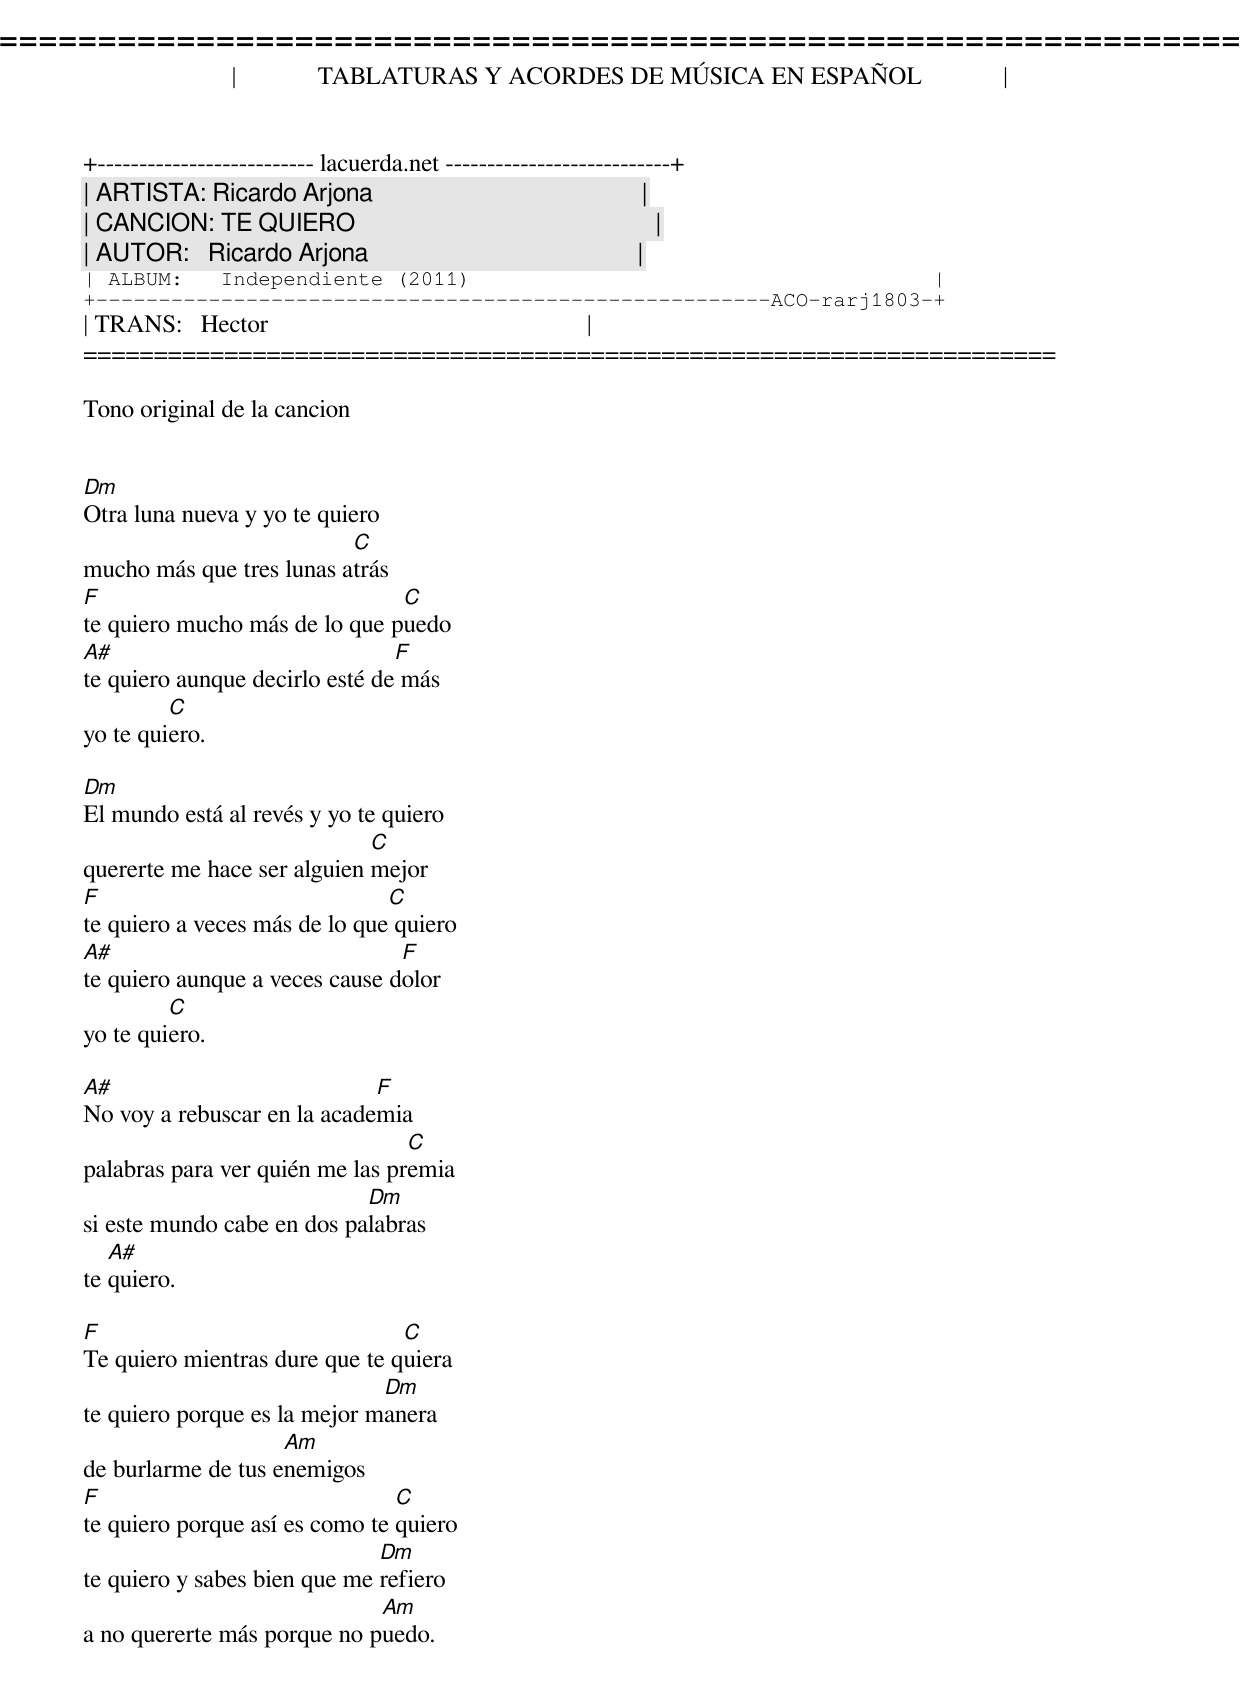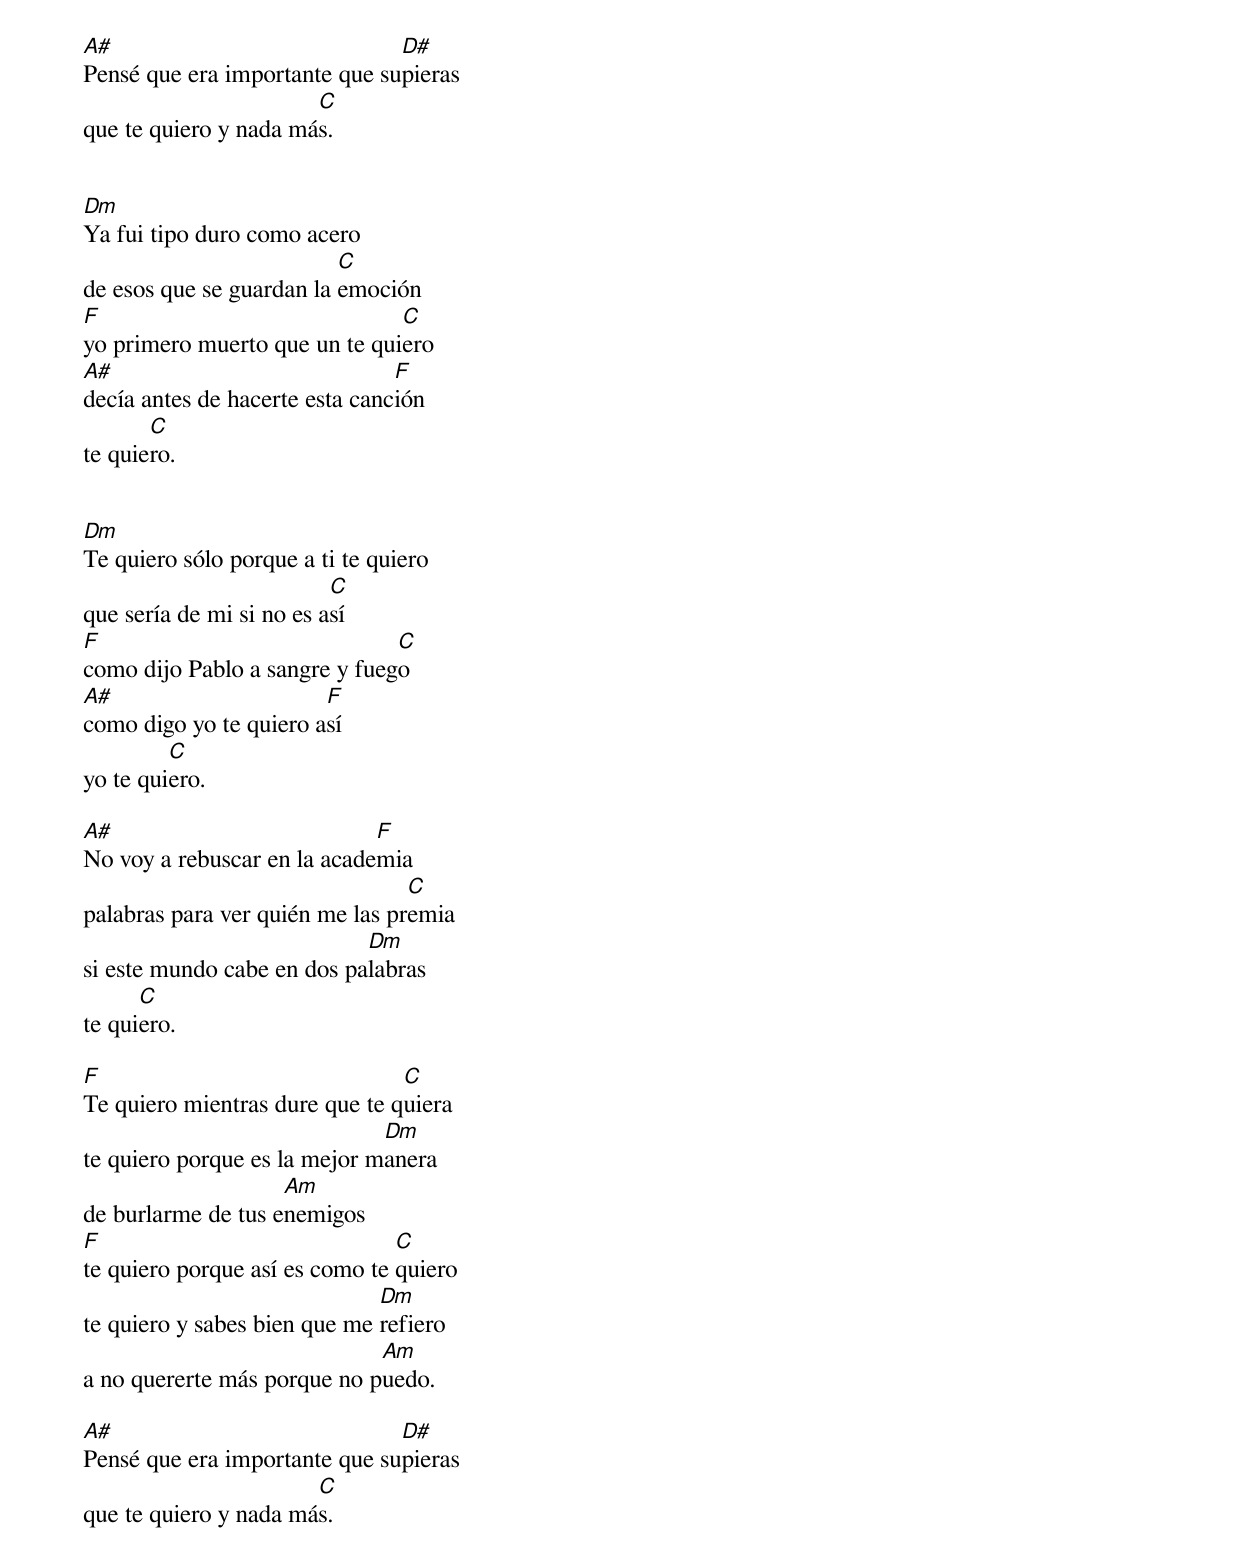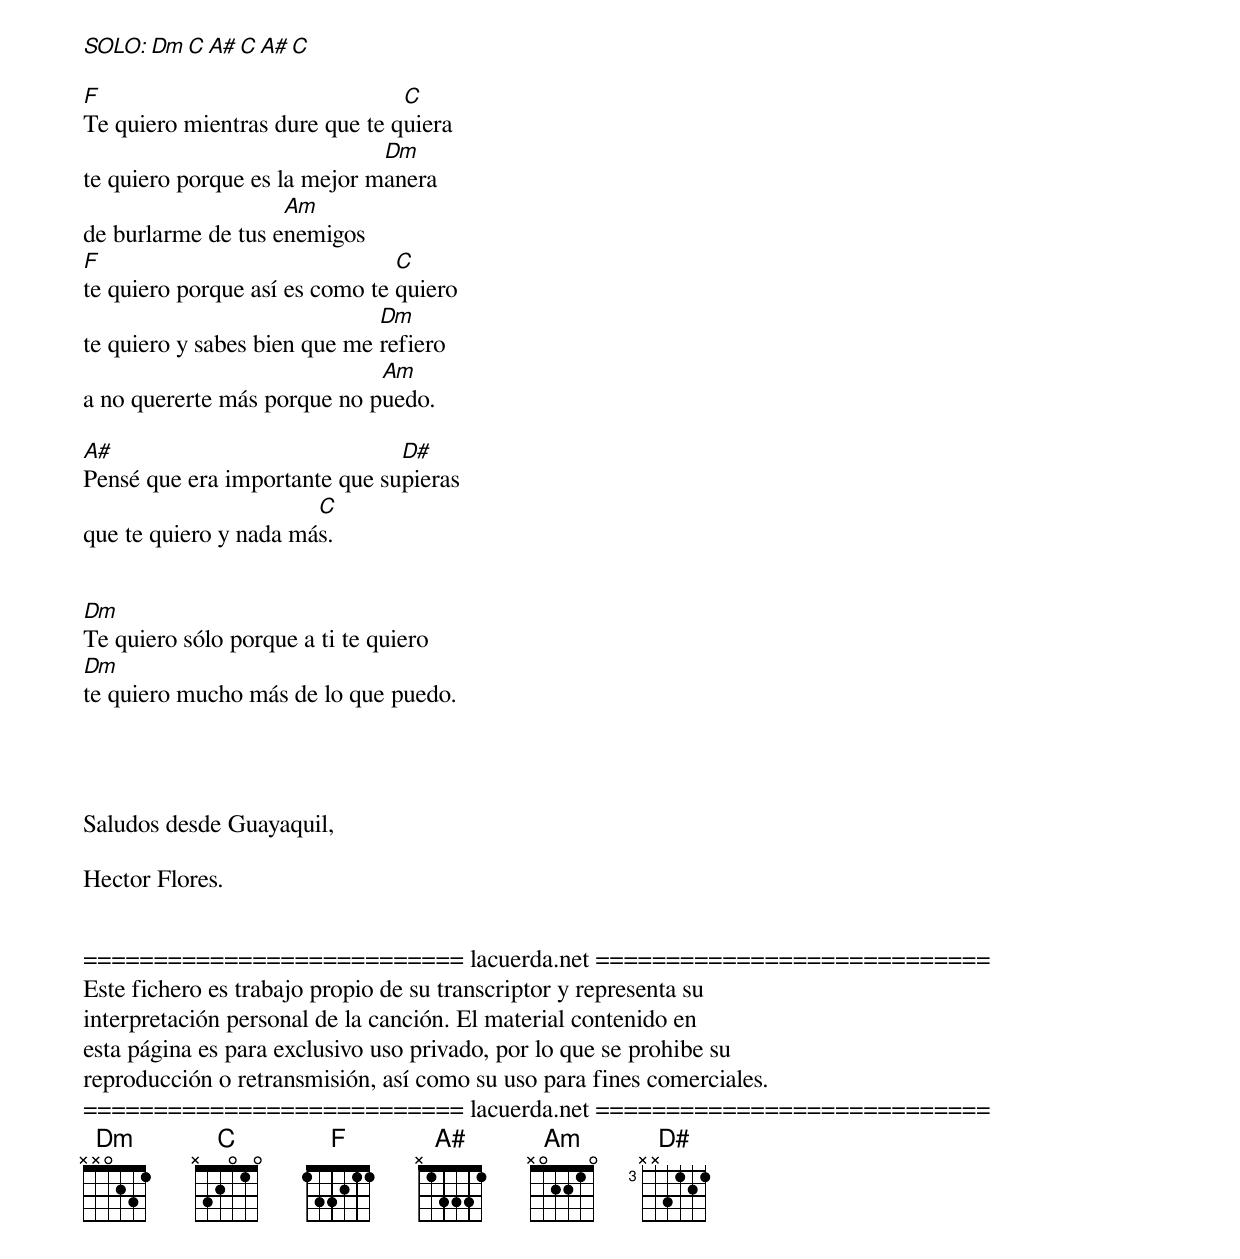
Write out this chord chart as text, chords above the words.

=====================================================================
|             TABLATURAS Y ACORDES DE MÚSICA EN ESPAÑOL             |
+-------------------------- lacuerda.net ---------------------------+
| ARTISTA: Ricardo Arjona                                           |
| CANCION: TE QUIERO                                                |
| AUTOR:   Ricardo Arjona                                           |
| ALBUM:   Independiente (2011)                                     |
+------------------------------------------------------ACO-rarj1803-+
| TRANS:   Hector                                                   |
=====================================================================

Tono original de la cancion


Dm
Otra luna nueva y yo te quiero
                          C
mucho más que tres lunas atrás
F                              C
te quiero mucho más de lo que puedo
A#                              F
te quiero aunque decirlo esté de más
         C
yo te quiero.

Dm
El mundo está al revés y yo te quiero
                             C
quererte me hace ser alguien mejor
F                              C
te quiero a veces más de lo que quiero
A#                              F
te quiero aunque a veces cause dolor
         C
yo te quiero.

A#                           F
No voy a rebuscar en la academia
                                 C
palabras para ver quién me las premia
                            Dm
si este mundo cabe en dos palabras
   A#
te quiero.

F                               C
Te quiero mientras dure que te quiera
                              Dm
te quiero porque es la mejor manera
                    Am
de burlarme de tus enemigos
F                               C
te quiero porque así es como te quiero
                              Dm
te quiero y sabes bien que me refiero
                             Am
a no quererte más porque no puedo.

A#                             D#
Pensé que era importante que supieras
                       C
que te quiero y nada más.


Dm
Ya fui tipo duro como acero
                          C
de esos que se guardan la emoción
F                              C
yo primero muerto que un te quiero
A#                              F
decía antes de hacerte esta canción
       C
te quiero.


Dm
Te quiero sólo porque a ti te quiero
                          C
que sería de mi si no es así
F                              C
como dijo Pablo a sangre y fuego
A#                      F
como digo yo te quiero así
         C
yo te quiero.

A#                           F
No voy a rebuscar en la academia
                                 C
palabras para ver quién me las premia
                            Dm
si este mundo cabe en dos palabras
      C
te quiero.

F                               C
Te quiero mientras dure que te quiera
                              Dm
te quiero porque es la mejor manera
                    Am
de burlarme de tus enemigos
F                               C
te quiero porque así es como te quiero
                              Dm
te quiero y sabes bien que me refiero
                             Am
a no quererte más porque no puedo.

A#                             D#
Pensé que era importante que supieras
                       C
que te quiero y nada más.


SOLO: Dm C A# C A# C

F                               C
Te quiero mientras dure que te quiera
                              Dm
te quiero porque es la mejor manera
                    Am
de burlarme de tus enemigos
F                               C
te quiero porque así es como te quiero
                              Dm
te quiero y sabes bien que me refiero
                             Am
a no quererte más porque no puedo.

A#                             D#
Pensé que era importante que supieras
                       C
que te quiero y nada más.


Dm
Te quiero sólo porque a ti te quiero
Dm
te quiero mucho más de lo que puedo.




Saludos desde Guayaquil,

Hector Flores.


=========================== lacuerda.net ============================
Este fichero es trabajo propio de su transcriptor y representa su
interpretación personal de la canción. El material contenido en
esta página es para exclusivo uso privado, por lo que se prohibe su
reproducción o retransmisión, así como su uso para fines comerciales.
=========================== lacuerda.net ============================
